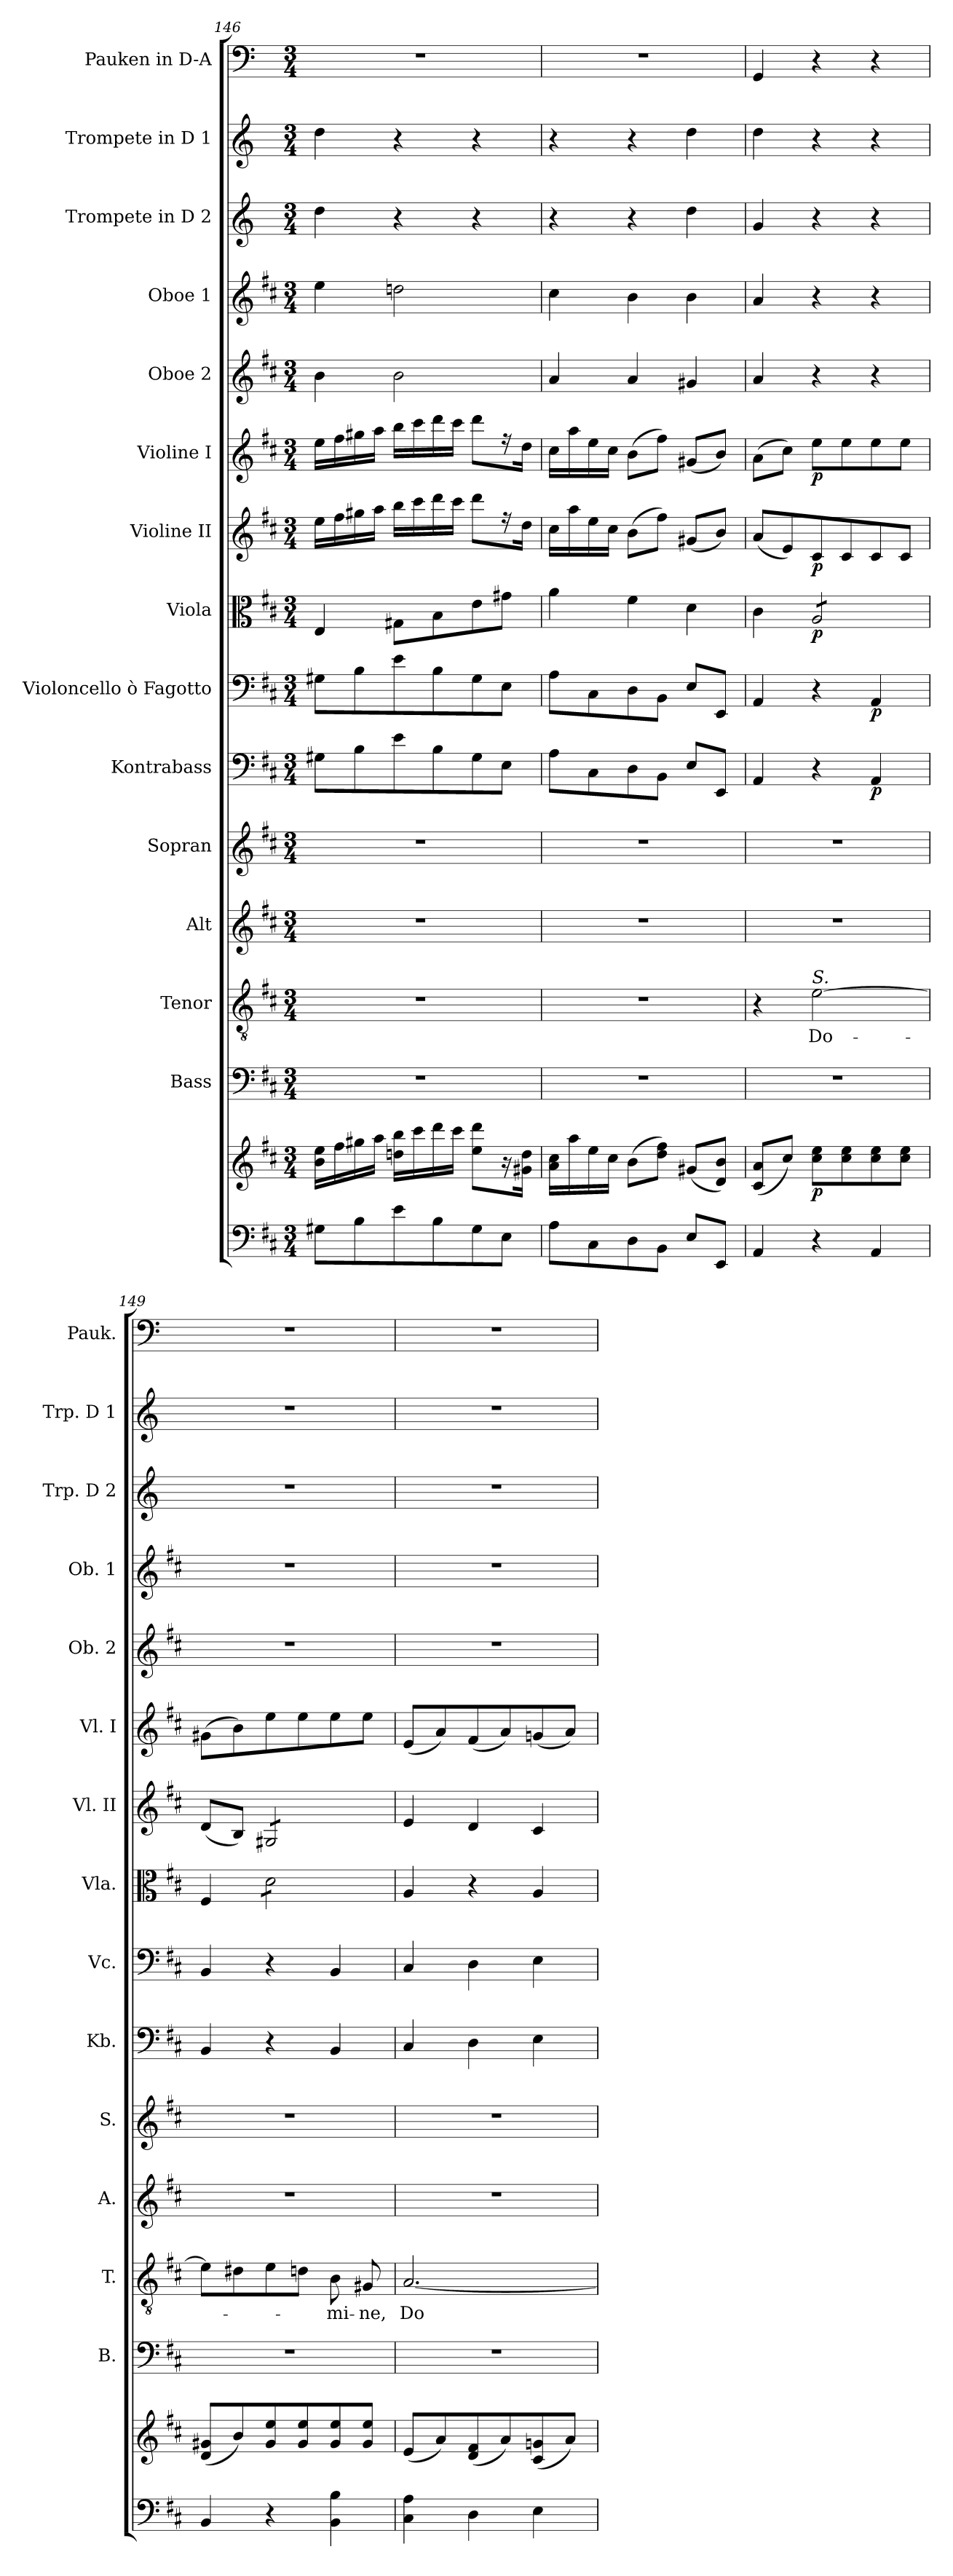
**kern	**kern	**dynam	**kern	**kern	**text	**kern	**kern	**kern	**dynam	**kern	**dynam	**kern	**dynam	**kern	**dynam	**kern	**dynam	**kern	**kern	**kern	**kern	**kern
*part15	*part15	*part15	*part14	*part13	*part13	*part12	*part11	*part10	*part10	*part9	*part9	*part8	*part8	*part7	*part7	*part6	*part6	*part5	*part4	*part3	*part2	*part1
*staff16	*staff15	*staff15/16	*staff14	*staff13	*staff13	*staff12	*staff11	*staff10	*staff10	*staff9	*staff9	*staff8	*staff8	*staff7	*staff7	*staff6	*staff6	*staff5	*staff4	*staff3	*staff2	*staff1
*	*	*	*I"Bass	*I"Tenor	*	*I"Alt	*I"Sopran	*I"Kontrabass	*	*I"Violoncello ò Fagotto	*	*I"Viola	*	*I"Violine II	*	*I"Violine I	*	*I"Oboe 2	*I"Oboe 1	*I"Trompete in D 2	*I"Trompete in D 1	*I"Pauken in D-A
*	*	*	*I'B.	*I'T.	*	*I'A.	*I'S.	*I'Kb.	*	*I'Vc.	*	*I'Vla.	*	*I'Vl. II	*	*I'Vl. I	*	*I'Ob. 2	*I'Ob. 1	*I'Trp. D 2	*I'Trp. D 1	*I'Pauk.
*clefF4	*clefG2	*	*clefF4	*clefGv2	*	*clefG2	*clefG2	*clefF4	*	*clefF4	*	*clefC3	*	*clefG2	*	*clefG2	*	*clefG2	*clefG2	*clefG2	*clefG2	*clefF4
*	*	*	*	*	*	*	*	*ITrd7c12	*	*	*	*	*	*	*	*	*	*	*	*ITrd-1c-2	*ITrd-1c-2	*ITrd-1c-2
*k[f#c#]	*k[f#c#]	*	*k[f#c#]	*k[f#c#]	*	*k[f#c#]	*k[f#c#]	*k[f#c#]	*	*k[f#c#]	*	*k[f#c#]	*	*k[f#c#]	*	*k[f#c#]	*	*k[f#c#]	*k[f#c#]	*k[f#c#]	*k[f#c#]	*k[f#c#]
*D:	*D:	*	*D:	*D:	*	*D:	*D:	*D:	*	*D:	*	*D:	*	*D:	*	*D:	*	*D:	*D:	*D:	*D:	*D:
*M3/4	*M3/4	*	*M3/4	*M3/4	*	*M3/4	*M3/4	*M3/4	*	*M3/4	*	*M3/4	*	*M3/4	*	*M3/4	*	*M3/4	*M3/4	*M3/4	*M3/4	*M3/4
=146	=146	=146	=146	=146	=146	=146	=146	=146	=146	=146	=146	=146	=146	=146	=146	=146	=146	=146	=146	=146	=146	=146
8G#X\L	16b\ 16ee\LL	.	2.r	2.r	.	2.r	2.r	8GG#X\L	.	8G#X\L	.	4E/	.	16ee\LL	.	16ee\LL	.	4b\	4ee\	4ee\	4ee\	2.r
.	16ff#\	.	.	.	.	.	.	.	.	.	.	.	.	16ff#\	.	16ff#\	.	.	.	.	.	.
8B\	16gg#X\	.	.	.	.	.	.	8BB\	.	8B\	.	.	.	16gg#X\	.	16gg#X\	.	.	.	.	.	.
.	16aa\JJ	.	.	.	.	.	.	.	.	.	.	.	.	16aa\JJ	.	16aa\JJ	.	.	.	.	.	.
8e\	16ddn\ 16bb\LL	.	.	.	.	.	.	8E\	.	8e\	.	8G#X\L	.	16bb\LL	.	16bb\LL	.	2b\	2ddn\	4r	4r	.
.	16ccc#\	.	.	.	.	.	.	.	.	.	.	.	.	16ccc#\	.	16ccc#\	.	.	.	.	.	.
8B\	16ddd\	.	.	.	.	.	.	8BB\	.	8B\	.	8B\	.	16ddd\	.	16ddd\	.	.	.	.	.	.
.	16ccc#\JJ	.	.	.	.	.	.	.	.	.	.	.	.	16ccc#\JJ	.	16ccc#\JJ	.	.	.	.	.	.
8G#\	8ee\ 8ddd\L	.	.	.	.	.	.	8GG#\	.	8G#\	.	8e\	.	8ddd\L	.	8ddd\L	.	.	.	4r	4r	.
8E\J	16r	.	.	.	.	.	.	8EE\J	.	8E\J	.	8g#X\J	.	16r	.	16r	.	.	.	.	.	.
.	16g#X\ 16dd\Jk	.	.	.	.	.	.	.	.	.	.	.	.	16dd\Jk	.	16dd\Jk	.	.	.	.	.	.
!!LO:PB:g=z
=147	=147	=147	=147	=147	=147	=147	=147	=147	=147	=147	=147	=147	=147	=147	=147	=147	=147	=147	=147	=147	=147	=147
8A\L	16a\ 16cc#\LL	.	2.r	2.r	.	2.r	2.r	8AA\L	.	8A\L	.	4a\	.	16cc#\LL	.	16cc#\LL	.	4a/	4cc#\	4r	4r	2.r
.	16aa\	.	.	.	.	.	.	.	.	.	.	.	.	16aa\	.	16aa\	.	.	.	.	.	.
8C#\	16ee\	.	.	.	.	.	.	8CC#\	.	8C#\	.	.	.	16ee\	.	16ee\	.	.	.	.	.	.
.	16cc#\JJ	.	.	.	.	.	.	.	.	.	.	.	.	16cc#\JJ	.	16cc#\JJ	.	.	.	.	.	.
8D\	(>8b\L	.	.	.	.	.	.	8DD\	.	8D\	.	4f#\	.	(>8b\L	.	(>8b\L	.	4a/	4b\	4r	4r	.
8BB\J	8dd\ 8ff#\J)	.	.	.	.	.	.	8BBB\J	.	8BB\J	.	.	.	8ff#\J)	.	8ff#\J)	.	.	.	.	.	.
8E/L	(<8g#X/L	.	.	.	.	.	.	8EE/L	.	8E/L	.	4d\	.	(<8g#X/L	.	(<8g#X/L	.	4g#X/	4b\	4ee\	4ee\	.
8EE/J	8d/ 8b/J)	.	.	.	.	.	.	8EEE/J	.	8EE/J	.	.	.	8b/J)	.	8b/J)	.	.	.	.	.	.
=148	=148	=148	=148	=148	=148	=148	=148	=148	=148	=148	=148	=148	=148	=148	=148	=148	=148	=148	=148	=148	=148	=148
4AA/	(<8c#/ 8a/L	.	2.r	4r	.	2.r	2.r	4AAA/	.	4AA/	.	4c#\	.	(<8a/L	.	(>8a\L	.	4a/	4a/	4a/	4ee\	4AA/
.	8cc#/J)	.	.	.	.	.	.	.	.	.	.	.	.	8e/)	.	8cc#\J)	.	.	.	.	.	.
!	!	!	!	!LO:TX:a:i:t=S.	!	!	!	!	!	!	!	!	!	!	!	!	!	!	!	!	!	!
!	!	!LO:DY:b	!	!	!LO:LY:b	!	!	!	!	!	!	!	!LO:DY:b	!	!LO:DY:b	!	!LO:DY:b	!	!	!	!	!
*	*	*	*	*	*	*	*	*	*	*	*	*tremolo	*	*	*	*	*	*	*	*	*	*
4r	8cc#\ 8ee\L	p	.	[2e\	Do-	.	.	4r	.	4r	.	8A/L	p	8c#/	p	8ee\L	p	4r	4r	4r	4r	4r
.	8cc#\ 8ee\	.	.	.	.	.	.	.	.	.	.	8A/	.	8c#/	.	8ee\	.	.	.	.	.	.
!	!	!	!	!	!	!	!	!	!LO:DY:b	!	!LO:DY:b	!	!	!	!	!	!	!	!	!	!	!
4AA/	8cc#\ 8ee\	.	.	.	.	.	.	4AAA/	p	4AA/	p	8A/	.	8c#/	.	8ee\	.	4r	4r	4r	4r	4r
.	8cc#\ 8ee\J	.	.	.	.	.	.	.	.	.	.	8A/J	.	8c#/J	.	8ee\J	.	.	.	.	.	.
*	*	*	*	*	*	*	*	*	*	*	*	*Xtremolo	*	*	*	*	*	*	*	*	*	*
=149	=149	=149	=149	=149	=149	=149	=149	=149	=149	=149	=149	=149	=149	=149	=149	=149	=149	=149	=149	=149	=149	=149
4BB/	(<8d/ 8g#X/L	.	2.r	8e\L]	.	2.r	2.r	4BBB/	.	4BB/	.	4F#/	.	(<8d/L	.	(>8g#X\L	.	2.r	2.r	2.r	2.r	2.r
.	8b/)	.	.	8d#X\	.	.	.	.	.	.	.	.	.	8B/J)	.	8b\)	.	.	.	.	.	.
*	*	*	*	*	*	*	*	*	*	*	*	*tremolo	*	*	*	*	*	*	*	*	*	*
*	*	*	*	*	*	*	*	*	*	*	*	*	*	*tremolo	*	*	*	*	*	*	*	*
4r	8g#/ 8ee/	.	.	8e\	.	.	.	4r	.	4r	.	8d\L	.	8G#X/L	.	8ee\	.	.	.	.	.	.
.	8g#/ 8ee/	.	.	8dn\J	.	.	.	.	.	.	.	8d\	.	8G#X/	.	8ee\	.	.	.	.	.	.
!	!	!	!	!	!LO:LY:b	!	!	!	!	!	!	!	!	!	!	!	!	!	!	!	!	!
4BB\ 4B\	8g#/ 8ee/	.	.	8B\	-mi-	.	.	4BBB/	.	4BB/	.	8d\	.	8G#X/	.	8ee\	.	.	.	.	.	.
!	!	!	!	!	!LO:LY:b	!	!	!	!	!	!	!	!	!	!	!	!	!	!	!	!	!
.	8g#/ 8ee/J	.	.	8G#X/	-ne,	.	.	.	.	.	.	8d\J	.	8G#X/J	.	8ee\J	.	.	.	.	.	.
*	*	*	*	*	*	*	*	*	*	*	*	*	*	*Xtremolo	*	*	*	*	*	*	*	*
*	*	*	*	*	*	*	*	*	*	*	*	*Xtremolo	*	*	*	*	*	*	*	*	*	*
=150	=150	=150	=150	=150	=150	=150	=150	=150	=150	=150	=150	=150	=150	=150	=150	=150	=150	=150	=150	=150	=150	=150
!	!	!	!	!	!LO:LY:b	!	!	!	!	!	!	!	!	!	!	!	!	!	!	!	!	!
4C#\ 4A\	(<8e/L	.	2.r	[2.A/	Do-	2.r	2.r	4CC#/	.	4C#/	.	4A/	.	4e/	.	(<8e/L	.	2.r	2.r	2.r	2.r	2.r
.	8a/)	.	.	.	.	.	.	.	.	.	.	.	.	.	.	8a/)	.	.	.	.	.	.
4D\	(<8d/ 8f#/	.	.	.	.	.	.	4DD\	.	4D\	.	4r	.	4d/	.	(<8f#/	.	.	.	.	.	.
.	8a/)	.	.	.	.	.	.	.	.	.	.	.	.	.	.	8a/)	.	.	.	.	.	.
4E\	(<8c#/ 8gn/	.	.	.	.	.	.	4EE\	.	4E\	.	4A/	.	4c#/	.	(<8gn/	.	.	.	.	.	.
.	8a/J)	.	.	.	.	.	.	.	.	.	.	.	.	.	.	8a/J)	.	.	.	.	.	.
=	=	=	=	=	=	=	=	=	=	=	=	=	=	=	=	=	=	=	=	=	=	=
*-	*-	*-	*-	*-	*-	*-	*-	*-	*-	*-	*-	*-	*-	*-	*-	*-	*-	*-	*-	*-	*-	*-
